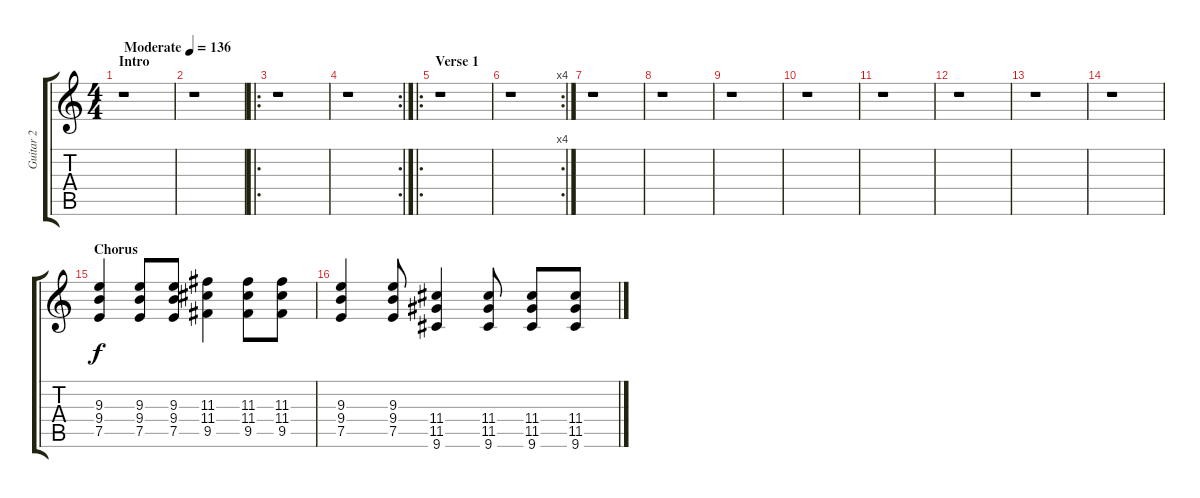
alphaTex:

\track ("Guitar 2" "Guitar 2") {instrument overdrivenguitar}
\staff {score tabs}
\tuning (E4 B3 G3 D3 A2 E2) {hide}
\ts (4 4)
\section ("" "Intro")
\tempo (136 "Moderate")
\clef g2
\ks c
r.1{dy f instrument overdrivenguitar} |
r.1 |
\ro
r.1 |
\rc 2
r.1 |
\ro
\section ("" "Verse 1")
r.1 |
\rc 4
r.1 |
r.1 |
r.1 |
r.1 |
r.1 |
r.1 |
r.1 |
r.1 |
r.1 |
\section ("" "Chorus")
(9.3 9.4 7.5).4 (9.3 9.4 7.5).8 (9.3 9.4 7.5).8 (11.3 11.4 9.5).4 (11.3 11.4 9.5).8 (11.3 11.4 9.5).8 |
(9.3 9.4 7.5).4 (9.3 9.4 7.5).8 (11.4 11.5 9.6).4 (11.4 11.5 9.6).8 (11.4 11.5 9.6).8 (11.4 11.5 9.6).8
